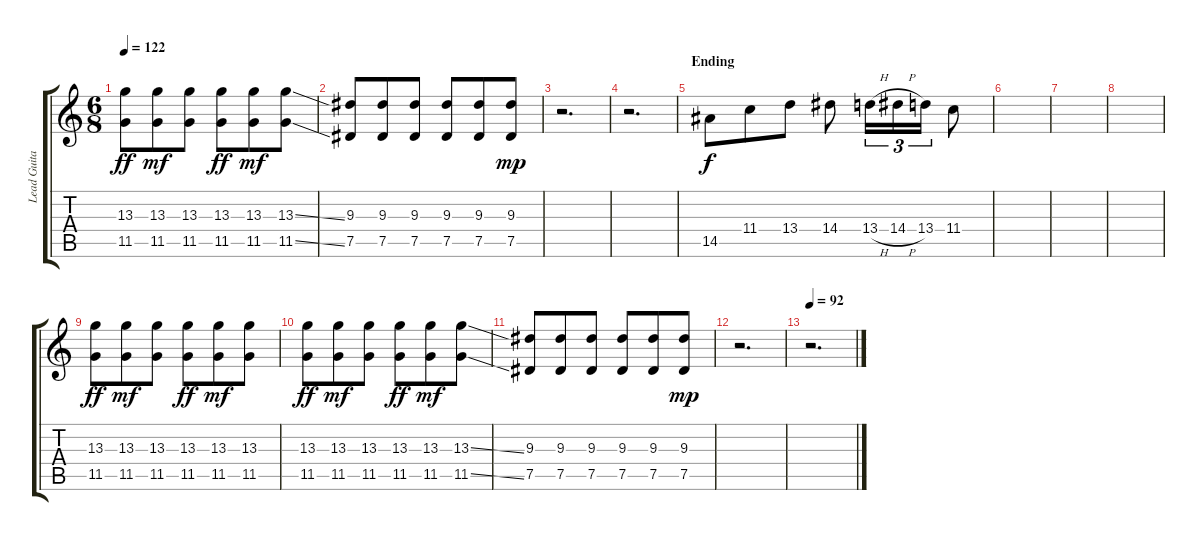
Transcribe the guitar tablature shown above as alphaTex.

\track ("Lead Guitar" "Lead Guita") {instrument distortionguitar}
\staff {score tabs}
\tuning (Eb4 Bb3 Gb3 Db3 Ab2 Eb2) {hide}
\ts (6 8)
\tempo 122
\clef g2
\ks c
(13.3 11.5).8{dy ff} (13.3 11.5).8{dy mf} (13.3 11.5).8 (13.3 11.5).8{dy ff} (13.3 11.5).8{dy mf} (13.3{ss} 11.5{ss}).8 |
(9.3 7.5).8 (9.3 7.5).8 (9.3 7.5).8 (9.3 7.5).8 (9.3 7.5).8 (9.3 7.5).8{dy mp} |
r.2{d} |
r.2{d} |
\section ("" "Ending")
14.5.8{dy f} 11.4.8 13.4.8 14.4.8 13.4{h}.16{tu (3 2)} 14.4{h}.16{tu (3 2)} 13.4.16{tu (3 2)} 11.4.8 |
|
|
|
(13.3 11.5).8{dy ff} (13.3 11.5).8{dy mf} (13.3 11.5).8 (13.3 11.5).8{dy ff} (13.3 11.5).8{dy mf} (13.3 11.5).8 |
(13.3 11.5).8{dy ff} (13.3 11.5).8{dy mf} (13.3 11.5).8 (13.3 11.5).8{dy ff} (13.3 11.5).8{dy mf} (13.3{ss} 11.5{ss}).8 |
(9.3 7.5).8 (9.3 7.5).8 (9.3 7.5).8 (9.3 7.5).8 (9.3 7.5).8 (9.3 7.5).8{dy mp} |
r.2{d} |
\tempo 92
r.2{d}
